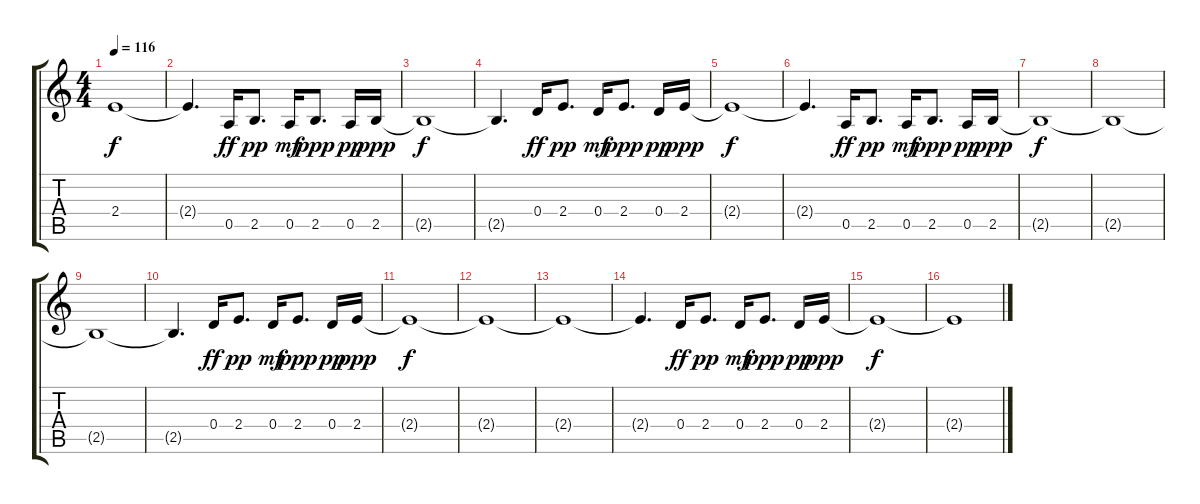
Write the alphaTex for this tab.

\track "" {instrument slapbass2}
\staff {score tabs}
\tuning (E4 B3 G3 D3 A2 E2) {hide}
\ts (4 4)
\tempo 116
\clef g2
\ks c
2.4{t}.1{dy f} |
2.4{t}.4{d} 0.5.16{dy ff} 2.5.8{d dy pp} 0.5.16{dy mf} 2.5.8{d dy ppp} 0.5.16{dy pp} 2.5.16{dy ppp} |
2.5{t}.1{dy f} |
2.5{t}.4{d} 0.4.16{dy ff} 2.4.8{d dy pp} 0.4.16{dy mf} 2.4.8{d dy ppp} 0.4.16{dy pp} 2.4.16{dy ppp} |
2.4{t}.1{dy f} |
2.4{t}.4{d} 0.5.16{dy ff} 2.5.8{d dy pp} 0.5.16{dy mf} 2.5.8{d dy ppp} 0.5.16{dy pp} 2.5.16{dy ppp} |
2.5{t}.1{dy f} |
2.5{t}.1 |
2.5{t}.1 |
2.5{t}.4{d} 0.4.16{dy ff} 2.4.8{d dy pp} 0.4.16{dy mf} 2.4.8{d dy ppp} 0.4.16{dy pp} 2.4.16{dy ppp} |
2.4{t}.1{dy f} |
2.4{t}.1 |
2.4{t}.1 |
2.4{t}.4{d} 0.4.16{dy ff} 2.4.8{d dy pp} 0.4.16{dy mf} 2.4.8{d dy ppp} 0.4.16{dy pp} 2.4.16{dy ppp} |
2.4{t}.1{dy f} |
2.4{t}.1
